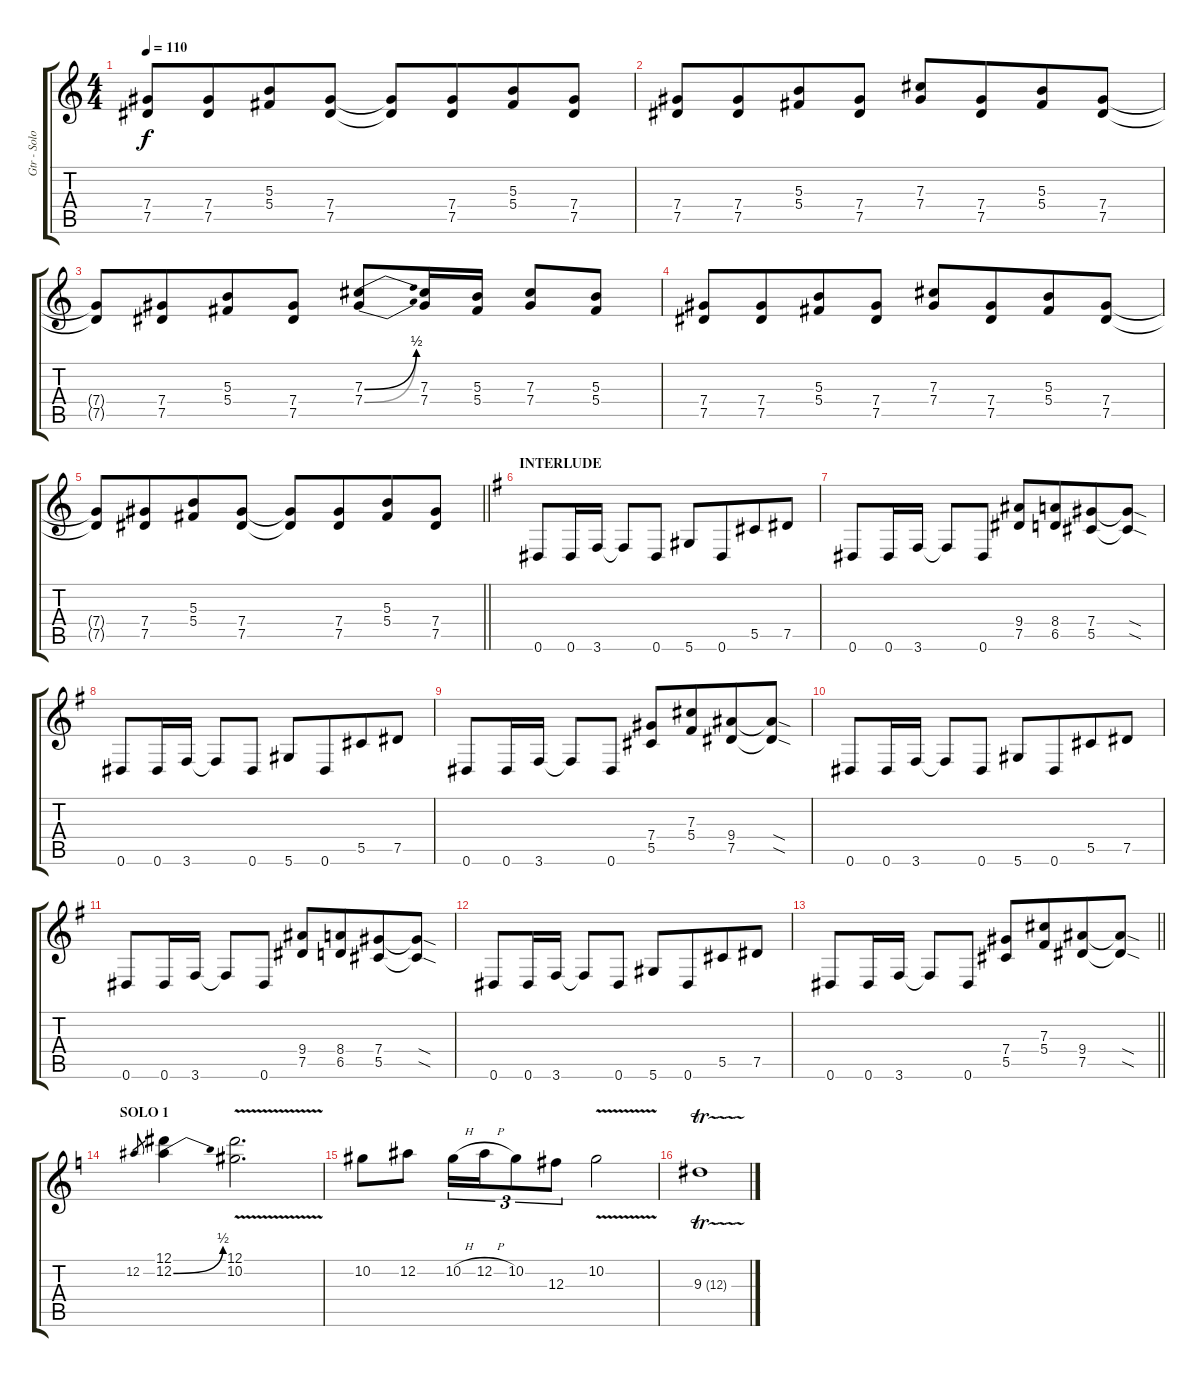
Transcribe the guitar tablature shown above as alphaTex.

\track ("Gtr - Solo" "Gtr - Solo") {instrument overdrivenguitar}
\staff {score tabs}
\tuning (Eb4 Bb3 Gb3 Db3 Ab2 Eb2) {hide}
\ts (4 4)
\tempo 110
\clef g2
\ks aminor
(7.4{t} 7.5{t}).8{dy f} (7.4 7.5).8{beam merge} (5.3 5.4).8 (7.4 7.5).8 (7.4{t} 7.5{t}).8 (7.4 7.5).8{beam merge} (5.3 5.4).8 (7.4 7.5).8 |
(7.4 7.5).8 (7.4 7.5).8{beam merge} (5.3 5.4).8 (7.4 7.5).8 (7.3 7.4).8 (7.4 7.5).8{beam merge} (5.3 5.4).8 (7.4 7.5).8 |
(7.4{t} 7.5{t}).8 (7.4 7.5).8{beam merge} (5.3 5.4).8 (7.4 7.5).8 (7.3{be (bend 0 0 60 2)} 7.4{be (bend 0 0 60 2)}).8 (7.3 7.4).16 (5.3 5.4).16 (7.3 7.4).8 (5.3 5.4).8 |
(7.4 7.5).8 (7.4 7.5).8{beam merge} (5.3 5.4).8 (7.4 7.5).8 (7.3 7.4).8 (7.4 7.5).8{beam merge} (5.3 5.4).8 (7.4 7.5).8 |
\barLineRight lightlight
(7.4{t} 7.5{t}).8 (7.4 7.5).8{beam merge} (5.3 5.4).8 (7.4 7.5).8 (7.4{t} 7.5{t}).8 (7.4 7.5).8{beam merge} (5.3 5.4).8 (7.4 7.5).8 |
\section ("" "INTERLUDE")
\ks eminor
0.6.8 0.6.16 3.6.16 3.6{t}.8 0.6.8 5.6.8 0.6.8{beam merge} 5.5.8 7.5.8 |
0.6.8 0.6.16 3.6.16 3.6{t}.8 0.6.8 (9.4 7.5).8 (8.4 6.5).8{beam merge} (7.4 5.5).8 (7.4{sod t} 5.5{sod t}).8 |
0.6.8 0.6.16 3.6.16 3.6{t}.8 0.6.8 5.6.8 0.6.8{beam merge} 5.5.8 7.5.8 |
0.6.8 0.6.16 3.6.16 3.6{t}.8 0.6.8 (7.4 5.5).8 (7.3 5.4).8{beam merge} (9.4 7.5).8 (9.4{sod t} 7.5{sod t}).8 |
0.6.8 0.6.16 3.6.16 3.6{t}.8 0.6.8 5.6.8 0.6.8{beam merge} 5.5.8 7.5.8 |
0.6.8 0.6.16 3.6.16 3.6{t}.8 0.6.8 (9.4 7.5).8 (8.4 6.5).8{beam merge} (7.4 5.5).8 (7.4{sod t} 5.5{sod t}).8 |
0.6.8 0.6.16 3.6.16 3.6{t}.8 0.6.8 5.6.8 0.6.8{beam merge} 5.5.8 7.5.8 |
\barLineRight lightlight
0.6.8 0.6.16 3.6.16 3.6{t}.8 0.6.8 (7.4 5.5).8 (7.3 5.4).8{beam merge} (9.4 7.5).8 (9.4{sod t} 7.5{sod t}).8 |
\section ("" "SOLO 1")
\ks aminor
12.2.8{gr} (12.1 12.2{be (bend 0 0 60 2)}).4{volume 12 balance 8} (12.1 10.2{v}).2{d} |
10.2.8 12.2.8 10.2{h}.16{tu (3 2)} 12.2{h}.16{tu (3 2)} 10.2.8{tu (3 2)} 12.3.8{tu (3 2)} 10.2{v}.2 |
9.3{tr (12 32)}.1
